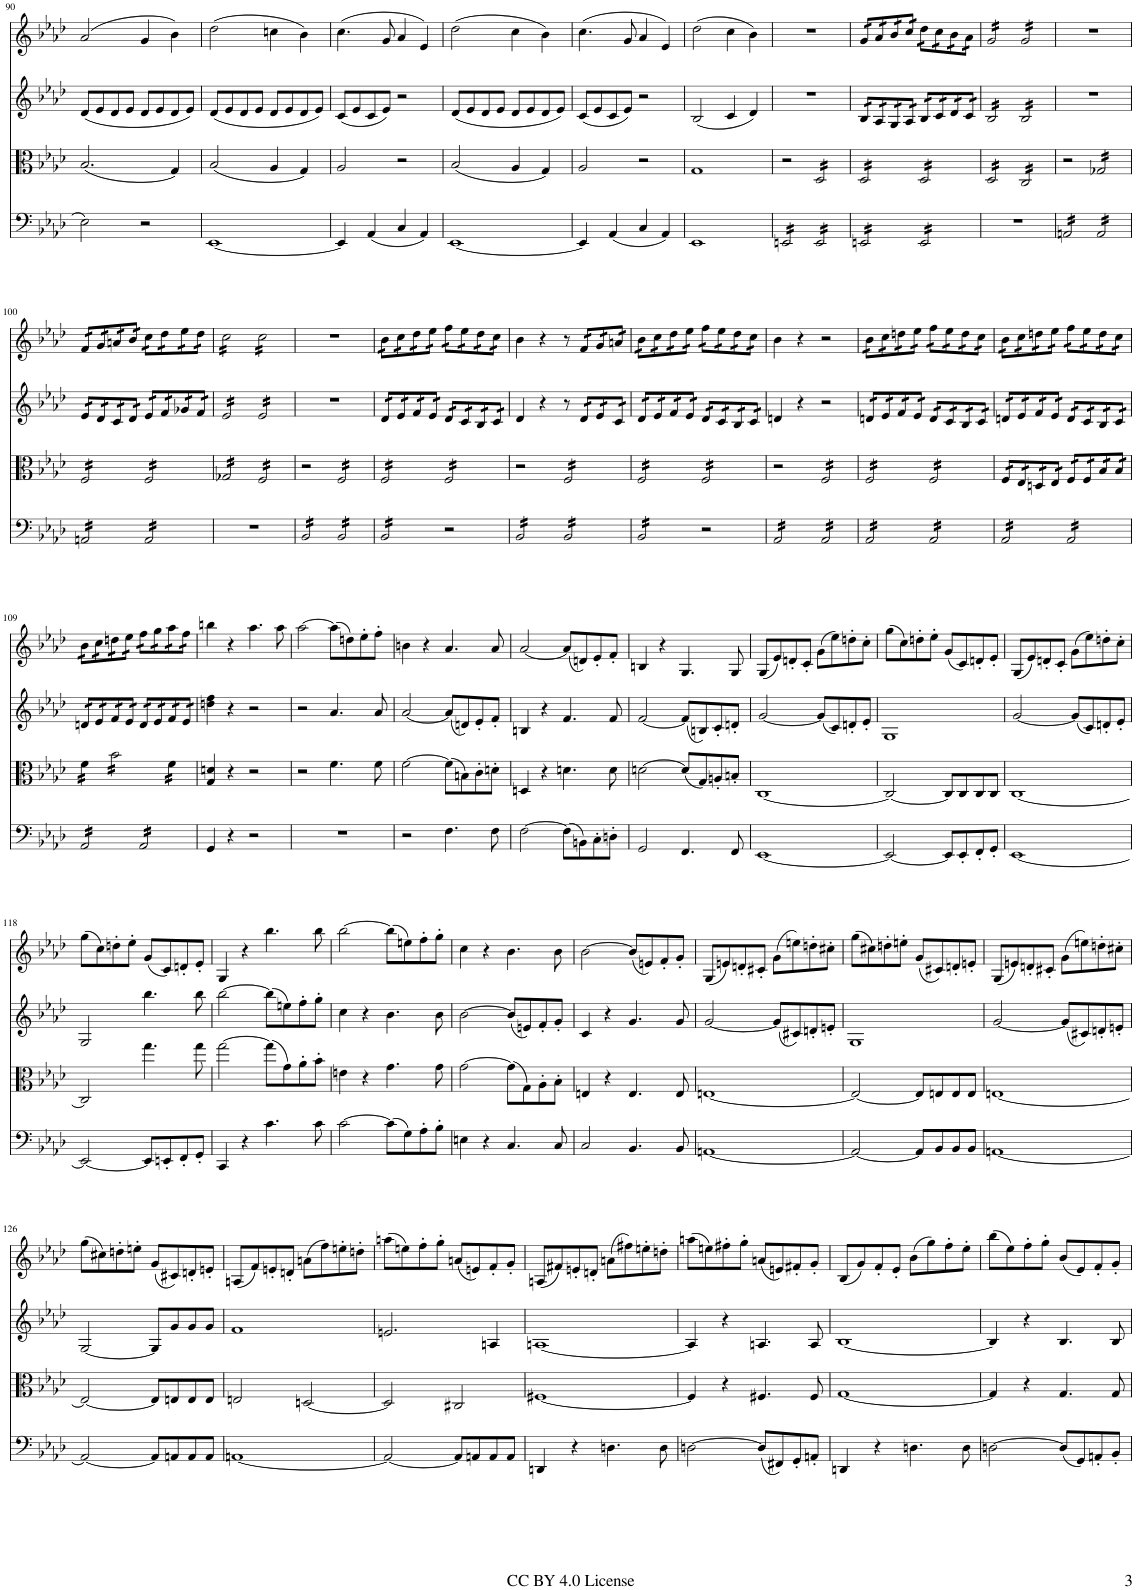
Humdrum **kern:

**kern	**kern	**kern	**kern
*part4	*part3	*part2	*part1
*staff4	*staff3	*staff2	*staff1
*I"Cello	*I"Viola	*I"Violin II	*I"Violin I
*	*I'Vla	*I'Vln	*I'Vln
!!LO:PB:g=z
*clefF4	*clefC3	*clefG2	*clefG2
*k[b-e-a-d-]	*k[b-e-a-d-]	*k[b-e-a-d-]	*k[b-e-a-d-]
*M2/2	*M2/2	*M2/2	*M2/2
*met(c|)	*met(c|)	*met(c|)	*met(c|)
=90	=90	=90	=90
2E-\	(2.B-/	(8d-/L	(2a-/
.	.	8e-/	.
.	.	8d-/	.
.	.	8e-/J	.
2r	.	8d-/L	4g/
.	.	8e-/	.
.	4G/)	8d-/	4b-\)
.	.	8e-/J)	.
=91	=91	=91	=91
[1EE-	(2B-/	(8d-/L	(2dd-\
.	.	8e-/	.
.	.	8d-/	.
.	.	8e-/J	.
.	4A-/	8d-/L	4ccn\
.	.	8e-/	.
.	4G/)	8d-/	4b-\)
.	.	8e-/J)	.
=92	=92	=92	=92
4EE-/]	2A-/	(8c/L	(4.cc\
.	.	8e-/	.
(4AA-/	.	8c/	.
.	.	8e-/J)	8g/
4C/	2r	2r	4a-/
4AA-/)	.	.	4e-/)
=93	=93	=93	=93
[1EE-	(2B-/	(8d-/L	(2dd-\
.	.	8e-/	.
.	.	8d-/	.
.	.	8e-/J	.
.	4A-/	8d-/L	4cc\
.	.	8e-/	.
.	4G/)	8d-/	4b-\)
.	.	8e-/J)	.
=94	=94	=94	=94
4EE-/]	2A-/	(8c/L	(4.cc\
.	.	8e-/	.
(4AA-/	.	8c/	.
.	.	8e-/J)	8g/
4C/	2r	2r	4a-/
4AA-/)	.	.	4e-/)
=95	=95	=95	=95
1EE-	1G	(2B-/	(2dd-\
.	.	4c/	4cc\
.	.	4d-/)	4b-\)
=96	=96	=96	=96
*tremolo	*	*	*
16EEn/LL	2r	1r	1r
16EEn/	.	.	.
16EEn/	.	.	.
16EEn/	.	.	.
16EEn/	.	.	.
16EEn/	.	.	.
16EEn/	.	.	.
16EEn/JJ	.	.	.
*	*tremolo	*	*
16EE/LL	16D-/LL	.	.
16EE/	16D-/	.	.
16EE/	16D-/	.	.
16EE/	16D-/	.	.
16EE/	16D-/	.	.
16EE/	16D-/	.	.
16EE/	16D-/	.	.
16EE/JJ	16D-/JJ	.	.
=97	=97	=97	=97
*	*	*tremolo	*
*	*	*	*tremolo
16EEn/LL	16D-/LL	16B-/LL	16g/LL
16EEn/	16D-/	16B-/	16g/
16EEn/	16D-/	16A-/	16a-/
16EEn/	16D-/	16A-/	16a-/
16EEn/	16D-/	16G/	16b-/
16EEn/	16D-/	16G/	16b-/
16EEn/	16D-/	16A-/	16cc/
16EEn/JJ	16D-/JJ	16A-/JJ	16cc/JJ
16EE/LL	16D-/LL	16B-/LL	16dd-\LL
16EE/	16D-/	16B-/	16dd-\
16EE/	16D-/	16c/	16cc\
16EE/	16D-/	16c/	16cc\
16EE/	16D-/	16d-/	16b-\
16EE/	16D-/	16d-/	16b-\
16EE/	16D-/	16c/	16a-\
16EE/JJ	16D-/JJ	16c/JJ	16a-\JJ
=98	=98	=98	=98
1r	16D-/LL	16B-/LL	16g/LL
.	16D-/	16B-/	16g/
.	16D-/	16B-/	16g/
.	16D-/	16B-/	16g/
.	16D-/	16B-/	16g/
.	16D-/	16B-/	16g/
.	16D-/	16B-/	16g/
.	16D-/JJ	16B-/JJ	16g/JJ
.	16C/LL	16B-/LL	16g/LL
.	16C/	16B-/	16g/
.	16C/	16B-/	16g/
.	16C/	16B-/	16g/
.	16C/	16B-/	16g/
.	16C/	16B-/	16g/
.	16C/	16B-/	16g/
.	16C/JJ	16B-/JJ	16g/JJ
=99	=99	=99	=99
16AAn/LL	2r	1r	1r
16AAn/	.	.	.
16AAn/	.	.	.
16AAn/	.	.	.
16AAn/	.	.	.
16AAn/	.	.	.
16AAn/	.	.	.
16AAn/JJ	.	.	.
16AA/LL	16G-X/LL	.	.
16AA/	16G-X/	.	.
16AA/	16G-X/	.	.
16AA/	16G-X/	.	.
16AA/	16G-X/	.	.
16AA/	16G-X/	.	.
16AA/	16G-X/	.	.
16AA/JJ	16G-X/JJ	.	.
!!LO:LB:g=z
=100	=100	=100	=100
16AAn/LL	16F/LL	16e-/LL	16f/LL
16AAn/	16F/	16e-/	16f/
16AAn/	16F/	16d-/	16g/
16AAn/	16F/	16d-/	16g/
16AAn/	16F/	16c/	16an/
16AAn/	16F/	16c/	16an/
16AAn/	16F/	16d-/	16b-/
16AAn/JJ	16F/JJ	16d-/JJ	16b-/JJ
16AA/LL	16F/LL	16e-/LL	16cc\LL
16AA/	16F/	16e-/	16cc\
16AA/	16F/	16f/	16dd-\
16AA/	16F/	16f/	16dd-\
16AA/	16F/	16g-X/	16ee-\
16AA/	16F/	16g-X/	16ee-\
16AA/	16F/	16f/	16dd-\
16AA/JJ	16F/JJ	16f/JJ	16dd-\JJ
=101	=101	=101	=101
1r	16G-X/LL	16e-/LL	16cc\LL
.	16G-X/	16e-/	16cc\
.	16G-X/	16e-/	16cc\
.	16G-X/	16e-/	16cc\
.	16G-X/	16e-/	16cc\
.	16G-X/	16e-/	16cc\
.	16G-X/	16e-/	16cc\
.	16G-X/JJ	16e-/JJ	16cc\JJ
.	16F/LL	16e-/LL	16cc\LL
.	16F/	16e-/	16cc\
.	16F/	16e-/	16cc\
.	16F/	16e-/	16cc\
.	16F/	16e-/	16cc\
.	16F/	16e-/	16cc\
.	16F/	16e-/	16cc\
.	16F/JJ	16e-/JJ	16cc\JJ
=102	=102	=102	=102
16BB-/LL	2r	1r	1r
16BB-/	.	.	.
16BB-/	.	.	.
16BB-/	.	.	.
16BB-/	.	.	.
16BB-/	.	.	.
16BB-/	.	.	.
16BB-/JJ	.	.	.
16BB-/LL	16F/LL	.	.
16BB-/	16F/	.	.
16BB-/	16F/	.	.
16BB-/	16F/	.	.
16BB-/	16F/	.	.
16BB-/	16F/	.	.
16BB-/	16F/	.	.
16BB-/JJ	16F/JJ	.	.
=103	=103	=103	=103
16BB-/LL	16F/LL	16d-/LL	16b-\LL
16BB-/	16F/	16d-/	16b-\
16BB-/	16F/	16e-/	16cc\
16BB-/	16F/	16e-/	16cc\
16BB-/	16F/	16f/	16dd-\
16BB-/	16F/	16f/	16dd-\
16BB-/	16F/	16e-/	16ee-\
16BB-/JJ	16F/JJ	16e-/JJ	16ee-\JJ
2r	16F/LL	16d-/LL	16ff\LL
.	16F/	16d-/	16ff\
.	16F/	16c/	16ee-\
.	16F/	16c/	16ee-\
.	16F/	16B-/	16dd-\
.	16F/	16B-/	16dd-\
.	16F/	16c/	16cc\
.	16F/JJ	16c/JJ	16cc\JJ
*	*	*	*Xtremolo
*	*	*Xtremolo	*
=104	=104	=104	=104
16BB-/LL	2r	4d-/	4b-\
16BB-/	.	.	.
16BB-/	.	.	.
16BB-/	.	.	.
16BB-/	.	4r	4r
16BB-/	.	.	.
16BB-/	.	.	.
16BB-/JJ	.	.	.
16BB-/LL	16F/LL	8r	8r
16BB-/	16F/	.	.
*	*	*tremolo	*
*	*	*	*tremolo
16BB-/	16F/	16d-/LL	16f/LL
16BB-/	16F/	16d-/	16f/
16BB-/	16F/	16e-/	16g/
16BB-/	16F/	16e-/	16g/
16BB-/	16F/	16c/	16an/
16BB-/JJ	16F/JJ	16c/JJ	16an/JJ
=105	=105	=105	=105
16BB-/LL	16F/LL	16d-/LL	16b-\LL
16BB-/	16F/	16d-/	16b-\
16BB-/	16F/	16e-/	16cc\
16BB-/	16F/	16e-/	16cc\
16BB-/	16F/	16f/	16dd-\
16BB-/	16F/	16f/	16dd-\
16BB-/	16F/	16e-/	16ee-\
16BB-/JJ	16F/JJ	16e-/JJ	16ee-\JJ
2r	16F/LL	16d-/LL	16ff\LL
.	16F/	16d-/	16ff\
.	16F/	16c/	16ee-\
.	16F/	16c/	16ee-\
.	16F/	16B-/	16dd-\
.	16F/	16B-/	16dd-\
.	16F/	16c/	16cc\
.	16F/JJ	16c/JJ	16cc\JJ
*	*	*	*Xtremolo
*	*	*Xtremolo	*
=106	=106	=106	=106
16AA-/LL	2r	4dn/	4b-\
16AA-/	.	.	.
16AA-/	.	.	.
16AA-/	.	.	.
16AA-/	.	4r	4r
16AA-/	.	.	.
16AA-/	.	.	.
16AA-/JJ	.	.	.
16AA-/LL	16F/LL	2r	2r
16AA-/	16F/	.	.
16AA-/	16F/	.	.
16AA-/	16F/	.	.
16AA-/	16F/	.	.
16AA-/	16F/	.	.
16AA-/	16F/	.	.
16AA-/JJ	16F/JJ	.	.
=107	=107	=107	=107
*	*	*tremolo	*
*	*	*	*tremolo
16AA-/LL	16F/LL	16dn/LL	16b-\LL
16AA-/	16F/	16dn/	16b-\
16AA-/	16F/	16e-/	16cc\
16AA-/	16F/	16e-/	16cc\
16AA-/	16F/	16f/	16ddn\
16AA-/	16F/	16f/	16ddn\
16AA-/	16F/	16e-/	16ee-\
16AA-/JJ	16F/JJ	16e-/JJ	16ee-\JJ
16AA-/LL	16F/LL	16d/LL	16ff\LL
16AA-/	16F/	16d/	16ff\
16AA-/	16F/	16c/	16ee-\
16AA-/	16F/	16c/	16ee-\
16AA-/	16F/	16B-/	16dd\
16AA-/	16F/	16B-/	16dd\
16AA-/	16F/	16c/	16cc\
16AA-/JJ	16F/JJ	16c/JJ	16cc\JJ
=108	=108	=108	=108
16AA-/LL	16F/LL	16dn/LL	16b-\LL
16AA-/	16F/	16dn/	16b-\
16AA-/	16E-/	16e-/	16cc\
16AA-/	16E-/	16e-/	16cc\
16AA-/	16Dn/	16f/	16ddn\
16AA-/	16Dn/	16f/	16ddn\
16AA-/	16E-/	16e-/	16ee-\
16AA-/JJ	16E-/JJ	16e-/JJ	16ee-\JJ
16AA-/LL	16F/LL	16d/LL	16ff\LL
16AA-/	16F/	16d/	16ff\
16AA-/	16F/	16c/	16ee-\
16AA-/	16F/	16c/	16ee-\
16AA-/	16B-/	16B-/	16dd\
16AA-/	16B-/	16B-/	16dd\
16AA-/	16B-/	16c/	16cc\
16AA-/JJ	16B-/JJ	16c/JJ	16cc\JJ
!!LO:LB:g=z
=109	=109	=109	=109
16AA-/LL	16f\LL	16dn/LL	16b-\LL
16AA-/	16f\	16dn/	16b-\
16AA-/	16f\	16e-/	16cc\
16AA-/	16f\JJ	16e-/	16cc\
16AA-/	16b-\LL	16f/	16ddn\
16AA-/	16b-\	16f/	16ddn\
16AA-/	16b-\	16e-/	16ee-\
16AA-/JJ	16b-\	16e-/JJ	16ee-\JJ
16AA-/LL	16b-\	16d/LL	16ff\LL
16AA-/	16b-\	16d/	16ff\
16AA-/	16b-\	16e-/	16gg\
16AA-/	16b-\JJ	16e-/	16gg\
16AA-/	16f\LL	16f/	16aa-\
16AA-/	16f\	16f/	16aa-\
16AA-/	16f\	16e-/	16ff\
16AA-/JJ	16f\JJ	16e-/JJ	16ff\JJ
*	*	*	*Xtremolo
*	*	*Xtremolo	*
*	*Xtremolo	*	*
*Xtremolo	*	*	*
=110	=110	=110	=110
4GG/	4G/ 4dn/	4ddn\ 4ff\	4bbn\
4r	4r	4r	4r
2r	2r	2r	4.aa-\
.	.	.	8aa-\
=111	=111	=111	=111
1r	2r	2r	[2aa-\
.	4.f\	4.a-/	(8aa-\L]
.	.	.	8ddn\)
.	.	.	8ee-'\
.	8f\	8a-/	8ff'\J
=112	=112	=112	=112
2r	[2f\	[2a-/	4bn\
.	.	.	4r
4.F\	(8f\L]	(8a-/L]	4.a-/
.	8Bn\)	8dn/)	.
.	8c'\	8e-'/	.
8F\	8dn'\J	8f'/J	8a-/
=113	=113	=113	=113
[2F\	4Dn/	4Bn/	[2a-/
.	4r	4r	.
(8F\L]	4.dn\	4.f/	(8a-/L]
8BBn\)	.	.	8dn/)
8C'\	.	.	8e-'/
8Dn'\J	8d\	8f/	8f'/J
=114	=114	=114	=114
2GG/	[2dn\	[2f/	4Bn/
.	.	.	4r
4.FF/	(8d/L]	(8f/L]	4.G/
.	8G/)	8Bn/)	.
.	8An'/	8c'/	.
8FF/	8Bn'/J	8dn'/J	8G/
=115	=115	=115	=115
[1EE-	[1C	[2g/	(8G/L
.	.	.	8e-/)
.	.	.	8dn'/
.	.	.	8c'/J
.	.	(8g/L]	(8g\L
.	.	8c/)	8ee-\)
.	.	8dn'/	8ddn'\
.	.	8e-'/J	8cc'\J
=116	=116	=116	=116
2EE-/_	2C/_	1G	(8gg\L
.	.	.	8cc\)
.	.	.	8ddn'\
.	.	.	8ee-'\J
8EE-/L]	8C/L]	.	(8g/L
8EE-'/	8C/	.	8c/)
8FF'/	8C/	.	8dn'/
8GG'/J	8C/J	.	8e-'/J
=117	=117	=117	=117
[1EE-	[1C	[2g/	(8G/L
.	.	.	8e-/)
.	.	.	8dn'/
.	.	.	8c'/J
.	.	(8g/L]	(8g\L
.	.	8c/)	8ee-\)
.	.	8dn'/	8ddn'\
.	.	8e-'/J	8cc'\J
!!LO:LB:g=z
=118	=118	=118	=118
2EE-/_	2C/]	2G/	(8gg\L
.	.	.	8cc\)
.	.	.	8ddn'\
.	.	.	8ee-'\J
8EE-/L]	4.gg\	4.bb-\	(8g/L
8EEn'/	.	.	8c/)
8FF'/	.	.	8dn'/
8GG'/J	8gg\	8bb-\	8e-'/J
=119	=119	=119	=119
4CC/	[2gg\	[2bb-\	4G/
4r	.	.	4r
4.c\	(8gg\L]	(8bb-\L]	4.bb-\
.	8g\)	8een\)	.
.	8a-'\	8ff'\	.
8c\	8b-'\J	8gg'\J	8bb-\
=120	=120	=120	=120
[2c\	4en\	4cc\	[2bb-\
.	4r	4r	.
(8c\L]	4.g\	4.b-\	(8bb-\L]
8G\)	.	.	8een\)
8A-'\	.	.	8ff'\
8B-'\J	8g\	8b-\	8gg'\J
=121	=121	=121	=121
4En\	[2g\	[2b-\	4cc\
4r	.	.	4r
4.C/	(8g\L]	(8b-/L]	4.b-\
.	8G\)	8en/)	.
.	8A-'\	8f'/	.
8C/	8B-'\J	8g'/J	8b-\
=122	=122	=122	=122
2C/	4En/	4c/	[2b-\
.	4r	4r	.
4.BB-/	4.E/	4.g/	(8b-/L]
.	.	.	8en/)
.	.	.	8f'/
8BB-/	8E/	8g/	8g'/J
=123	=123	=123	=123
[1AAn	[1En	[2g/	(8G/L
.	.	.	8en/)
.	.	.	8dn'/
.	.	.	8c#X'/J
.	.	(8g/L]	(8g\L
.	.	8c#X/)	8een\)
.	.	8dn'/	8ddn'\
.	.	8en'/J	8cc#X'\J
=124	=124	=124	=124
2AA/_	2E/_	1G	(8gg\L
.	.	.	8cc#X\)
.	.	.	8ddn'\
.	.	.	8een'\J
8AA/L]	8E/L]	.	(8g/L
8BB-/	8En/	.	8c#X/)
8BB-/	8E/	.	8dn'/
8BB-/J	8E/J	.	8en'/J
=125	=125	=125	=125
[1AAn	[1En	[2g/	(8G/L
.	.	.	8en/)
.	.	.	8dn'/
.	.	.	8c#X'/J
.	.	(8g/L]	(8g\L
.	.	8c#X/)	8een\)
.	.	8dn'/	8ddn'\
.	.	8en'/J	8cc#X'\J
!!LO:LB:g=z
=126	=126	=126	=126
2AA/_	2E/_	[2G/	(8gg\L
.	.	.	8cc#X\)
.	.	.	8ddn'\
.	.	.	8een'\J
8AA/L]	8E/L]	8G/L]	(8g/L
8AAn/	8En/	8g/	8c#X/)
8AA/	8E/	8g/	8dn'/
8AA/J	8E/J	8g/J	8en'/J
=127	=127	=127	=127
[1AAn	2En/	1f	(8An/L
.	.	.	8f/)
.	.	.	8en'/
.	.	.	8dn'/J
.	[2Dn/	.	(8an\L
.	.	.	8ff\)
.	.	.	8een'\
.	.	.	8ddn'\J
=128	=128	=128	=128
2AA/_	2D/]	2.en/	(8aan\L
.	.	.	8een\)
.	.	.	8ff'\
.	.	.	8gg'\J
8AA/L]	2C#X/	.	(8an/L
8AAn/	.	.	8en/)
8AA/	.	4An/	8f'/
8AA/J	.	.	8g'/J
=129	=129	=129	=129
4DDn/	[1F#X	[1An	(8An/L
.	.	.	8f#X/)
4r	.	.	8en'/
.	.	.	8dn'/J
4.Dn\	.	.	(8an\L
.	.	.	8ff#X\)
.	.	.	8een'\
8D\	.	.	8ddn'\J
=130	=130	=130	=130
[2Dn\	4F#/]	4A/]	(8aan\L
.	.	.	8een\)
.	4r	4r	8ff#X'\
.	.	.	8gg'\J
(8D/L]	4.F#X/	4.An/	(8an/L
8FF#X/)	.	.	8en/)
8GG'/	.	.	8f#X'/
8AAn'/J	8F#/	8A/	8g'/J
=131	=131	=131	=131
4DDn/	[1G	[1B-	(8B-/L
.	.	.	8g/)
4r	.	.	8f'/
.	.	.	8e-'/J
4.Dn\	.	.	(8b-\L
.	.	.	8gg\)
.	.	.	8ff'\
8D\	.	.	8ee-'\J
=132	=132	=132	=132
[2Dn\	4G/]	4B-/]	(8bb-\L
.	.	.	8ee-\)
.	4r	4r	8ff'\
.	.	.	8gg'\J
(8D/L]	4.G/	4.B-/	(8b-/L
8GG/)	.	.	8e-/)
8AAn'/	.	.	8f'/
8BB-'/J	8G/	8B-/	8g'/J
=	=	=	=
*-	*-	*-	*-
